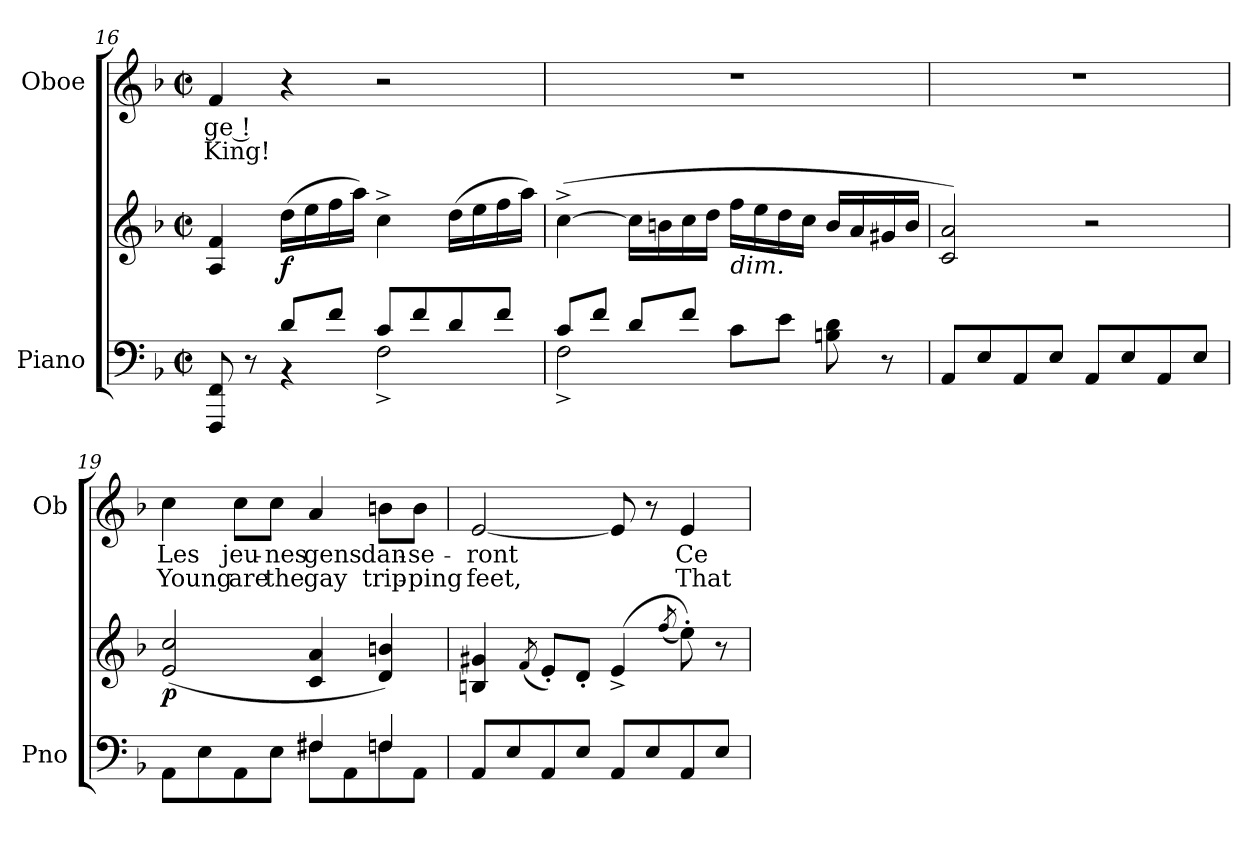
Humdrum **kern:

**kern	**kern	**dynam	**kern	**text	**text
*part2	*part2	*part2	*part1	*part1	*part1
*staff3	*staff2	*staff2/3	*staff1	*staff1	*staff1
*I"Piano	*	*	*I"Oboe	*	*
*I'Pno	*	*	*I'Ob	*	*
*clefF4	*clefG2	*	*clefG2	*	*
*k[b-]	*k[b-]	*	*k[b-]	*	*
*M2/2	*M2/2	*	*M2/2	*	*
*met(c|)	*met(c|)	*	*met(c|)	*	*
=16	=16	=16	=16	=16	=16
*^	*	*	*	*	*
!	!	!	!	!	!LO:LY:b	!LO:LY:b
8FFF/ 8FF/	4ryy	4A/ 4f/	.	4f/	-ge !	King!
8r	.	.	.	.	.	.
!	!	!	!LO:DY:b	!	!	!
8d/L	4r	(>16dd\LL	f	4r	.	.
.	.	16ee\	.	.	.	.
8f/J	.	16ff\	.	.	.	.
.	.	16aa\JJ)	.	.	.	.
8c/L	2F^\	4cc^>\	.	2r	.	.
8f/	.	.	.	.	.	.
8d/	.	(>16dd\LL	.	.	.	.
.	.	16ee\	.	.	.	.
8f/J	.	16ff\	.	.	.	.
.	.	16aa\JJ)	.	.	.	.
=17	=17	=17	=17	=17	=17	=17
8c/L	2F^\	(>[4cc^\	.	1r	.	.
8f/J	.	.	.	.	.	.
8d/L	.	16cc\LL]	.	.	.	.
.	.	16bn\	.	.	.	.
8f/J	.	16cc\	.	.	.	.
.	.	16dd\JJ	.	.	.	.
!	!	!LO:TX:b:i:t=dim.	!	!	!	!
8c\L	2ryy	16ff\LL	.	.	.	.
.	.	16ee\	.	.	.	.
8e\J	.	16dd\	.	.	.	.
.	.	16cc\JJ	.	.	.	.
8Bn\ 8d\	.	16b/LL	.	.	.	.
.	.	16a/	.	.	.	.
8r	.	16g#X/	.	.	.	.
.	.	16b/JJ	.	.	.	.
*v	*v	*	*	*	*	*
!!LO:LB:g=z
=18	=18	=18	=18	=18	=18
8AA/L	2c/ 2a/)	.	1r	.	.
8E/	.	.	.	.	.
8AA/	.	.	.	.	.
8E/J	.	.	.	.	.
8AA/L	2r	.	.	.	.
8E/	.	.	.	.	.
8AA/	.	.	.	.	.
8E/J	.	.	.	.	.
=19	=19	=19	=19	=19	=19
*^	*	*	*	*	*
!	!	!	!LO:DY:b	!	!LO:LY:b	!LO:LY:b
8AA\L	2ryy	(2e/ 2cc/	p	4cc\	Les	Young
8E\	.	.	.	.	.	.
!	!	!	!	!	!LO:LY:b	!LO:LY:b
8AA\	.	.	.	8cc\L	jeu-	are
!	!	!	!	!	!LO:LY:b	!LO:LY:b
8E\J	.	.	.	8cc\J	-nes	the
!	!	!	!	!	!LO:LY:b	!LO:LY:b
8F#X\L	4F#/	4c/ 4a/	.	4a/	gens	gay
8AA\	.	.	.	.	.	.
!	!	!	!	!	!LO:LY:b	!LO:LY:b
8Fn\	4F/	4d/ 4bn/)	.	8bn\L	dan-	trip-
!	!	!	!	!	!LO:LY:b	!LO:LY:b
8AA\J	.	.	.	8b\J	-se-	-ping
*v	*v	*	*	*	*	*
=20	=20	=20	=20	=20	=20
!	!	!	!	!LO:LY:b	!LO:LY:b
8AA/L	4Bn/ 4g#X/	.	[<2e/	-ront	feet,
8E/	.	.	.	.	.
.	(8qf/	.	.	.	.
8AA/	8e'</L)	.	.	.	.
8E/J	8d'</J	.	.	.	.
8AA/L	(<4e^</	.	8e/]	.	.
8E/	.	.	8r	.	.
.	(8qff/	.	.	.	.
!	!	!	!	!LO:LY:b	!LO:LY:b
8AA/	8ee'>\))	.	4e/	Ce	That
8E/J	8r	.	.	.	.
=	=	=	=	=	=
*-	*-	*-	*-	*-	*-
